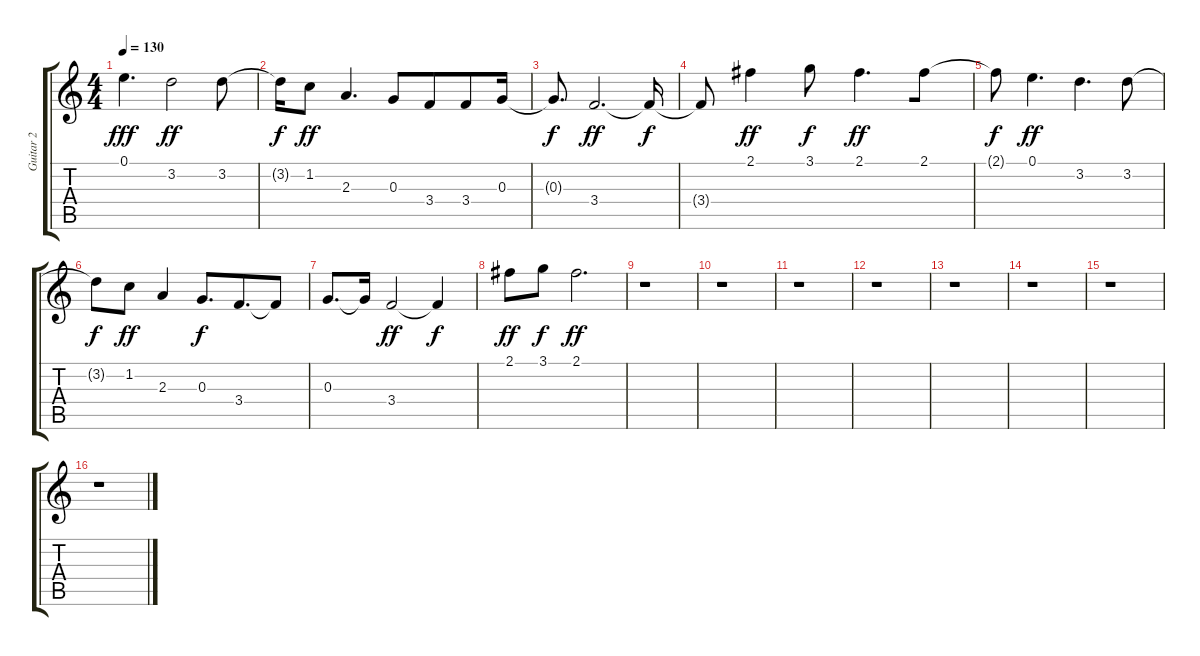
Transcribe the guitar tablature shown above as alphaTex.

\track ("Guitar 2" "Guitar 2") {instrument electricguitarclean}
\staff {score tabs}
\tuning (E4 B3 G3 D3 A2 E2) {hide}
\ts (4 4)
\tempo 130
\clef g2
\ks c
0.1.4{d dy fff} 3.2.2{dy ff} 3.2.8 |
3.2{t}.16{dy f} 1.2.8{dy ff} 2.3.4{d} 0.3.8 3.4.8{beam merge} 3.4.8 0.3.16 |
0.3{t}.8{d dy f} 3.4.2{d dy ff} 3.4{t}.16{dy f} |
3.4{t}.8 2.1.4{dy ff} 3.1.8{dy f} 2.1.4{d dy ff beam merge} 2.1.8 |
2.1{t}.8{dy f} 0.1.4{d dy ff} 3.2.4{d} 3.2.8 |
3.2{t}.8{dy f} 1.2.8{dy ff} 2.3.4 0.3.8{d dy f} 3.4.8{d beam merge} 3.4{t}.8 |
0.3.8{d} 0.3{t}.16 3.4.2{dy ff} 3.4{t}.4{dy f} |
2.1.8{dy ff} 3.1.8{dy f} 2.1.2{d dy ff} |
r.1 |
r.1 |
r.1 |
r.1 |
r.1 |
r.1 |
r.1 |
r.1
